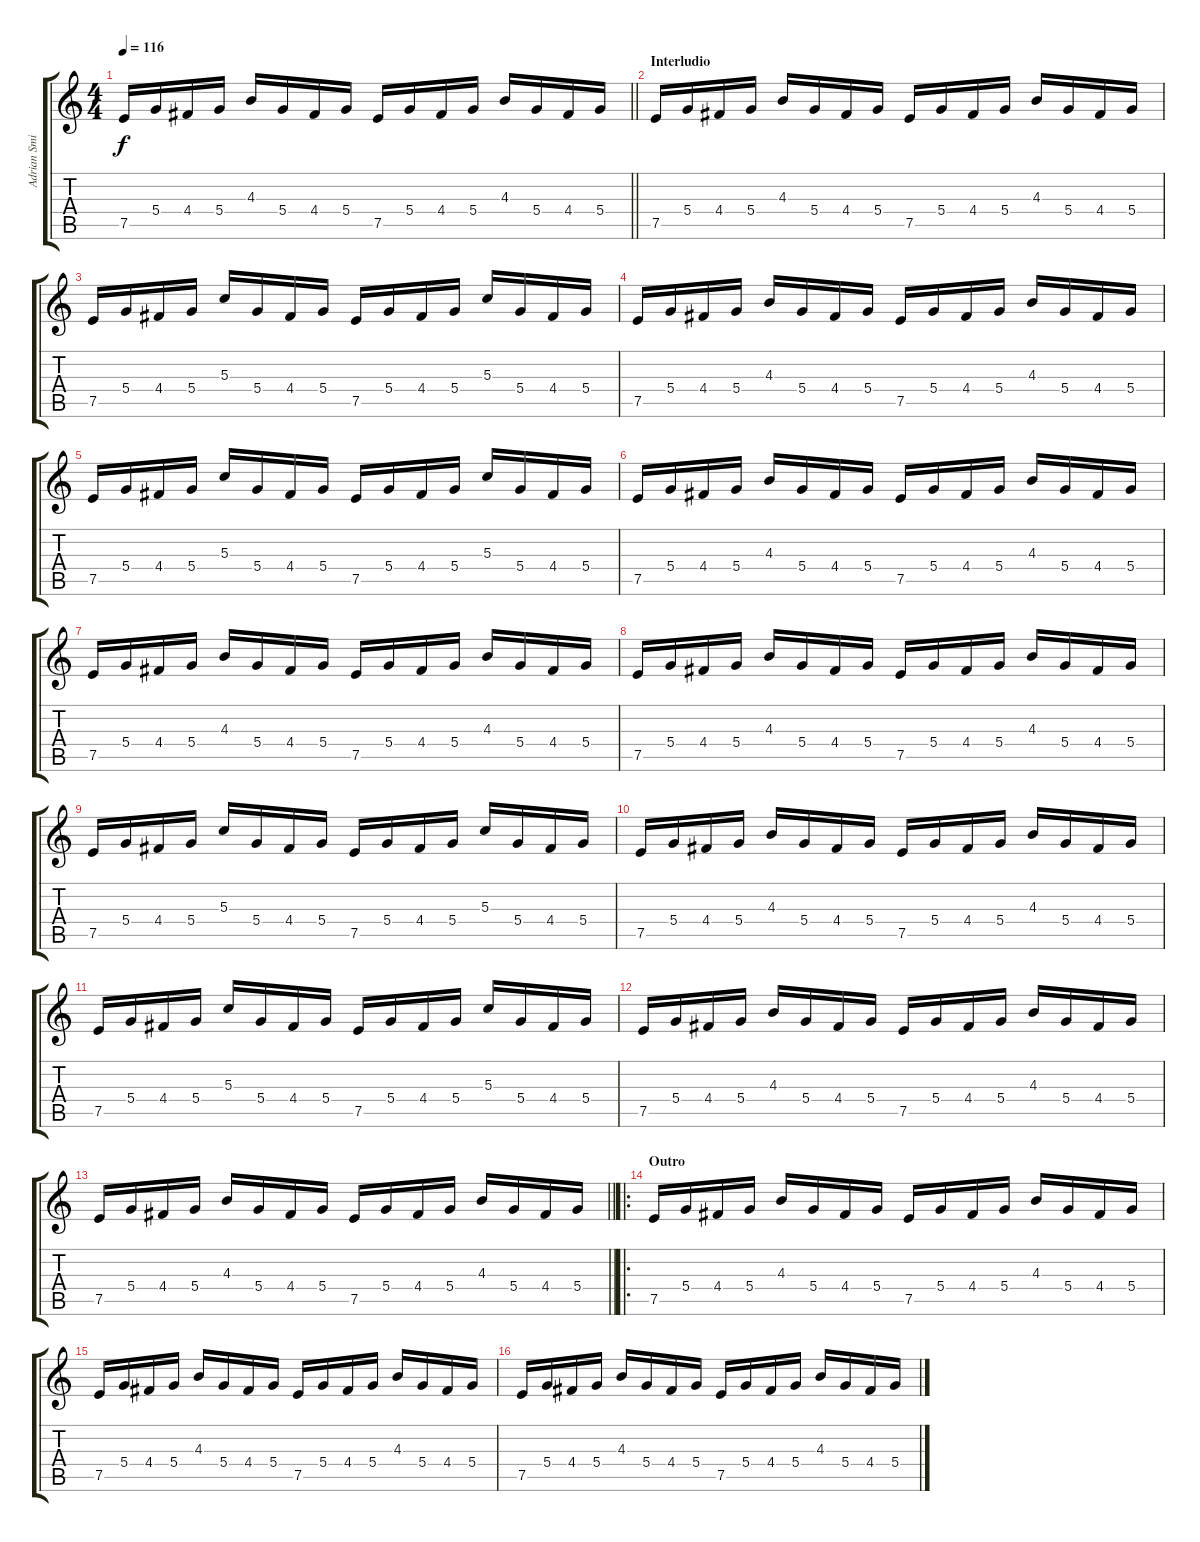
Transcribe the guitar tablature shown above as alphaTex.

\track ("Adrian Smith" "Adrian Smi") {instrument distortionguitar}
\staff {score tabs}
\tuning (E4 B3 G3 D3 A2 E2) {hide}
\ts (4 4)
\tempo 116
\clef g2
\barLineRight lightlight
\ks c
7.5.16{dy f} 5.4.16 4.4.16 5.4.16 4.3.16 5.4.16 4.4.16 5.4.16 7.5.16 5.4.16 4.4.16 5.4.16 4.3.16 5.4.16 4.4.16 5.4.16 |
\section ("" "Interludio")
7.5.16 5.4.16 4.4.16 5.4.16 4.3.16 5.4.16 4.4.16 5.4.16 7.5.16 5.4.16 4.4.16 5.4.16 4.3.16 5.4.16 4.4.16 5.4.16 |
7.5.16 5.4.16 4.4.16 5.4.16 5.3.16 5.4.16 4.4.16 5.4.16 7.5.16 5.4.16 4.4.16 5.4.16 5.3.16 5.4.16 4.4.16 5.4.16 |
7.5.16 5.4.16 4.4.16 5.4.16 4.3.16 5.4.16 4.4.16 5.4.16 7.5.16 5.4.16 4.4.16 5.4.16 4.3.16 5.4.16 4.4.16 5.4.16 |
7.5.16 5.4.16 4.4.16 5.4.16 5.3.16 5.4.16 4.4.16 5.4.16 7.5.16 5.4.16 4.4.16 5.4.16 5.3.16 5.4.16 4.4.16 5.4.16 |
7.5.16 5.4.16 4.4.16 5.4.16 4.3.16 5.4.16 4.4.16 5.4.16 7.5.16 5.4.16 4.4.16 5.4.16 4.3.16 5.4.16 4.4.16 5.4.16 |
7.5.16 5.4.16 4.4.16 5.4.16 4.3.16 5.4.16 4.4.16 5.4.16 7.5.16 5.4.16 4.4.16 5.4.16 4.3.16 5.4.16 4.4.16 5.4.16 |
7.5.16 5.4.16 4.4.16 5.4.16 4.3.16 5.4.16 4.4.16 5.4.16 7.5.16 5.4.16 4.4.16 5.4.16 4.3.16 5.4.16 4.4.16 5.4.16 |
7.5.16 5.4.16 4.4.16 5.4.16 5.3.16 5.4.16 4.4.16 5.4.16 7.5.16 5.4.16 4.4.16 5.4.16 5.3.16 5.4.16 4.4.16 5.4.16 |
7.5.16 5.4.16 4.4.16 5.4.16 4.3.16 5.4.16 4.4.16 5.4.16 7.5.16 5.4.16 4.4.16 5.4.16 4.3.16 5.4.16 4.4.16 5.4.16 |
7.5.16 5.4.16 4.4.16 5.4.16 5.3.16 5.4.16 4.4.16 5.4.16 7.5.16 5.4.16 4.4.16 5.4.16 5.3.16 5.4.16 4.4.16 5.4.16 |
7.5.16 5.4.16 4.4.16 5.4.16 4.3.16 5.4.16 4.4.16 5.4.16 7.5.16 5.4.16 4.4.16 5.4.16 4.3.16 5.4.16 4.4.16 5.4.16 |
\barLineRight lightlight
7.5.16 5.4.16 4.4.16 5.4.16 4.3.16 5.4.16 4.4.16 5.4.16 7.5.16 5.4.16 4.4.16 5.4.16 4.3.16 5.4.16 4.4.16 5.4.16 |
\ro
\section ("" "Outro")
7.5.16 5.4.16 4.4.16 5.4.16 4.3.16 5.4.16 4.4.16 5.4.16 7.5.16 5.4.16 4.4.16 5.4.16 4.3.16 5.4.16 4.4.16 5.4.16 |
7.5.16 5.4.16 4.4.16 5.4.16 4.3.16 5.4.16 4.4.16 5.4.16 7.5.16 5.4.16 4.4.16 5.4.16 4.3.16 5.4.16 4.4.16 5.4.16 |
7.5.16 5.4.16 4.4.16 5.4.16 4.3.16 5.4.16 4.4.16 5.4.16 7.5.16 5.4.16 4.4.16 5.4.16 4.3.16 5.4.16 4.4.16 5.4.16
